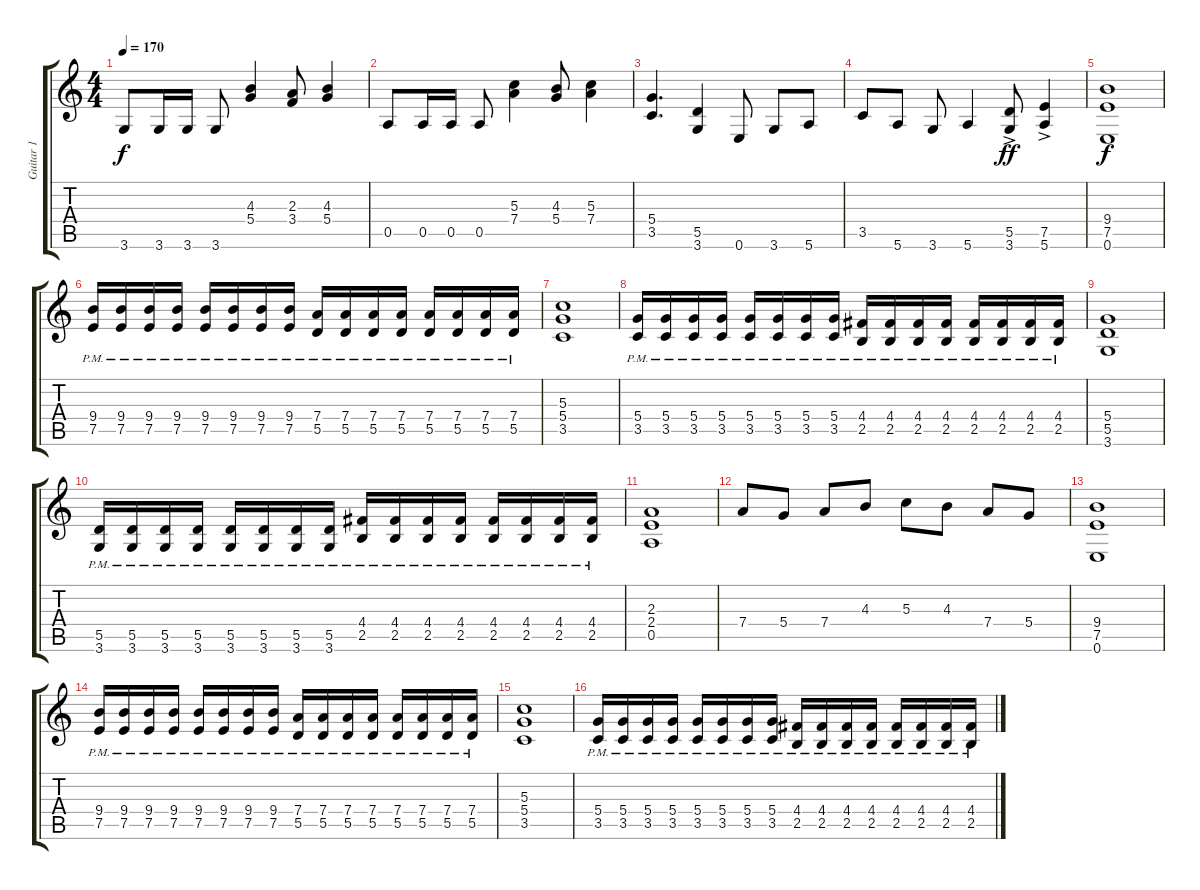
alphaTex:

\track ("Guitar 1" "Guitar 1") {instrument overdrivenguitar}
\staff {score tabs}
\tuning (E4 B3 G3 D3 A2 E2) {hide}
\ts (4 4)
\tempo 170
\clef g2
\ks c
3.6.8{dy f} 3.6.16 3.6.16 3.6.8 (4.3 5.4).4 (2.3 3.4).8 (4.3 5.4).4 |
0.5.8 0.5.16 0.5.16 0.5.8 (5.3 7.4).4 (4.3 5.4).8 (5.3 7.4).4 |
(5.4 3.5).4{d} (5.5 3.6).4 0.6.8 3.6.8 5.6.8 |
3.5.8 5.6.8 3.6.8 5.6.4 (5.5{ac} 3.6{ac}).8{dy ff} (7.5{ac} 5.6{ac}).4 |
(9.4 7.5 0.6).1{dy f} |
(9.4{pm} 7.5{pm}).16 (9.4{pm} 7.5{pm}).16 (9.4{pm} 7.5{pm}).16 (9.4{pm} 7.5{pm}).16 (9.4{pm} 7.5{pm}).16 (9.4{pm} 7.5{pm}).16 (9.4{pm} 7.5{pm}).16 (9.4{pm} 7.5{pm}).16 (7.4{pm} 5.5{pm}).16 (7.4{pm} 5.5{pm}).16 (7.4{pm} 5.5{pm}).16 (7.4{pm} 5.5{pm}).16 (7.4{pm} 5.5{pm}).16 (7.4{pm} 5.5{pm}).16 (7.4{pm} 5.5{pm}).16 (7.4{pm} 5.5{pm}).16 |
(5.3 5.4 3.5).1 |
(5.4{pm} 3.5{pm}).16 (5.4{pm} 3.5{pm}).16 (5.4{pm} 3.5{pm}).16 (5.4{pm} 3.5{pm}).16 (5.4{pm} 3.5{pm}).16 (5.4{pm} 3.5{pm}).16 (5.4{pm} 3.5{pm}).16 (5.4{pm} 3.5{pm}).16 (4.4{pm} 2.5{pm}).16 (4.4{pm} 2.5{pm}).16 (4.4{pm} 2.5{pm}).16 (4.4{pm} 2.5{pm}).16 (4.4{pm} 2.5{pm}).16 (4.4{pm} 2.5{pm}).16 (4.4{pm} 2.5{pm}).16 (4.4{pm} 2.5{pm}).16 |
(5.4 5.5 3.6).1 |
(5.5{pm} 3.6{pm}).16 (5.5{pm} 3.6{pm}).16 (5.5{pm} 3.6{pm}).16 (5.5{pm} 3.6{pm}).16 (5.5{pm} 3.6{pm}).16 (5.5{pm} 3.6{pm}).16 (5.5{pm} 3.6{pm}).16 (5.5{pm} 3.6{pm}).16 (4.4{pm} 2.5{pm}).16 (4.4{pm} 2.5{pm}).16 (4.4{pm} 2.5{pm}).16 (4.4{pm} 2.5{pm}).16 (4.4{pm} 2.5{pm}).16 (4.4{pm} 2.5{pm}).16 (4.4{pm} 2.5{pm}).16 (4.4{pm} 2.5{pm}).16 |
(2.3 2.4 0.5).1 |
7.4.8 5.4.8 7.4.8 4.3.8 5.3.8 4.3.8 7.4.8 5.4.8 |
(9.4 7.5 0.6).1 |
(9.4{pm} 7.5{pm}).16 (9.4{pm} 7.5{pm}).16 (9.4{pm} 7.5{pm}).16 (9.4{pm} 7.5{pm}).16 (9.4{pm} 7.5{pm}).16 (9.4{pm} 7.5{pm}).16 (9.4{pm} 7.5{pm}).16 (9.4{pm} 7.5{pm}).16 (7.4{pm} 5.5{pm}).16 (7.4{pm} 5.5{pm}).16 (7.4{pm} 5.5{pm}).16 (7.4{pm} 5.5{pm}).16 (7.4{pm} 5.5{pm}).16 (7.4{pm} 5.5{pm}).16 (7.4{pm} 5.5{pm}).16 (7.4{pm} 5.5{pm}).16 |
(5.3 5.4 3.5).1 |
(5.4{pm} 3.5{pm}).16 (5.4{pm} 3.5{pm}).16 (5.4{pm} 3.5{pm}).16 (5.4{pm} 3.5{pm}).16 (5.4{pm} 3.5{pm}).16 (5.4{pm} 3.5{pm}).16 (5.4{pm} 3.5{pm}).16 (5.4{pm} 3.5{pm}).16 (4.4{pm} 2.5{pm}).16 (4.4{pm} 2.5{pm}).16 (4.4{pm} 2.5{pm}).16 (4.4{pm} 2.5{pm}).16 (4.4{pm} 2.5{pm}).16 (4.4{pm} 2.5{pm}).16 (4.4{pm} 2.5{pm}).16 (4.4{pm} 2.5{pm}).16
